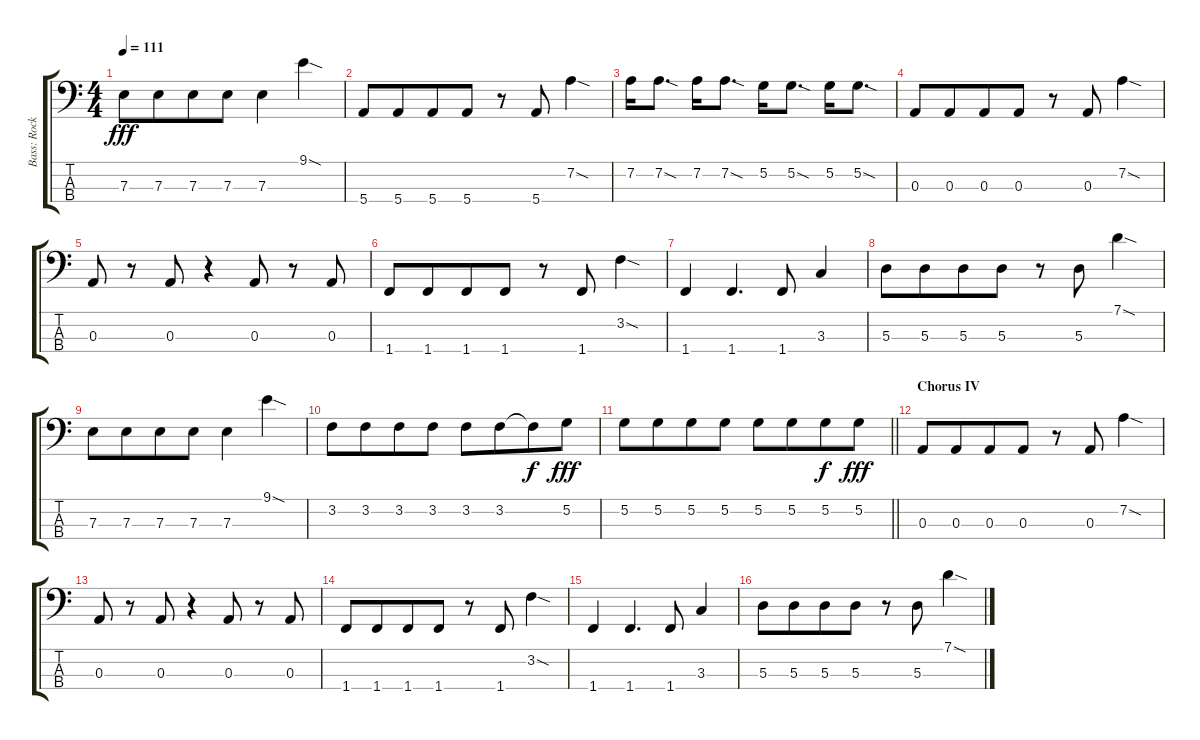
\track ("Bass: Rocky" "Bass: Rock") {instrument electricbassfinger}
\staff {score tabs}
\tuning (G2 D2 A1 E1) {hide}
\ts (4 4)
\tempo 111
\clef f4
\ks c
7.3.8{dy fff} 7.3.8{beam merge} 7.3.8 7.3.8 7.3.4 9.1{sod}.4 |
5.4.8 5.4.8{beam merge} 5.4.8 5.4.8 r.8 5.4.8 7.2{sod}.4 |
7.2.16 7.2{sod}.8{d} 7.2.16 7.2{sod}.8{d} 5.2.16 5.2{sod}.8{d} 5.2.16 5.2{sod}.8{d} |
0.3.8 0.3.8{beam merge} 0.3.8 0.3.8 r.8 0.3.8 7.2{sod}.4 |
0.3.8 r.8 0.3.8 r.4 0.3.8 r.8 0.3.8 |
1.4.8 1.4.8{beam merge} 1.4.8 1.4.8 r.8 1.4.8 3.2{sod}.4 |
1.4.4 1.4.4{d} 1.4.8 3.3.4 |
5.3.8 5.3.8{beam merge} 5.3.8 5.3.8 r.8 5.3.8 7.1{sod}.4 |
7.3.8 7.3.8{beam merge} 7.3.8 7.3.8 7.3.4 9.1{sod}.4 |
3.2.8 3.2.8{beam merge} 3.2.8 3.2.8 3.2.8 3.2.8{beam merge} 3.2{t}.8{dy f} 5.2.8{dy fff} |
\barLineRight lightlight
5.2.8 5.2.8{beam merge} 5.2.8 5.2.8 5.2.8 5.2.8{beam merge} 5.2.8{dy f} 5.2.8{dy fff} |
\section ("" "Chorus IV")
0.3.8 0.3.8{beam merge} 0.3.8 0.3.8 r.8 0.3.8 7.2{sod}.4 |
0.3.8 r.8 0.3.8 r.4 0.3.8 r.8 0.3.8 |
1.4.8 1.4.8{beam merge} 1.4.8 1.4.8 r.8 1.4.8 3.2{sod}.4 |
1.4.4 1.4.4{d} 1.4.8 3.3.4 |
5.3.8 5.3.8{beam merge} 5.3.8 5.3.8 r.8 5.3.8 7.1{sod}.4
